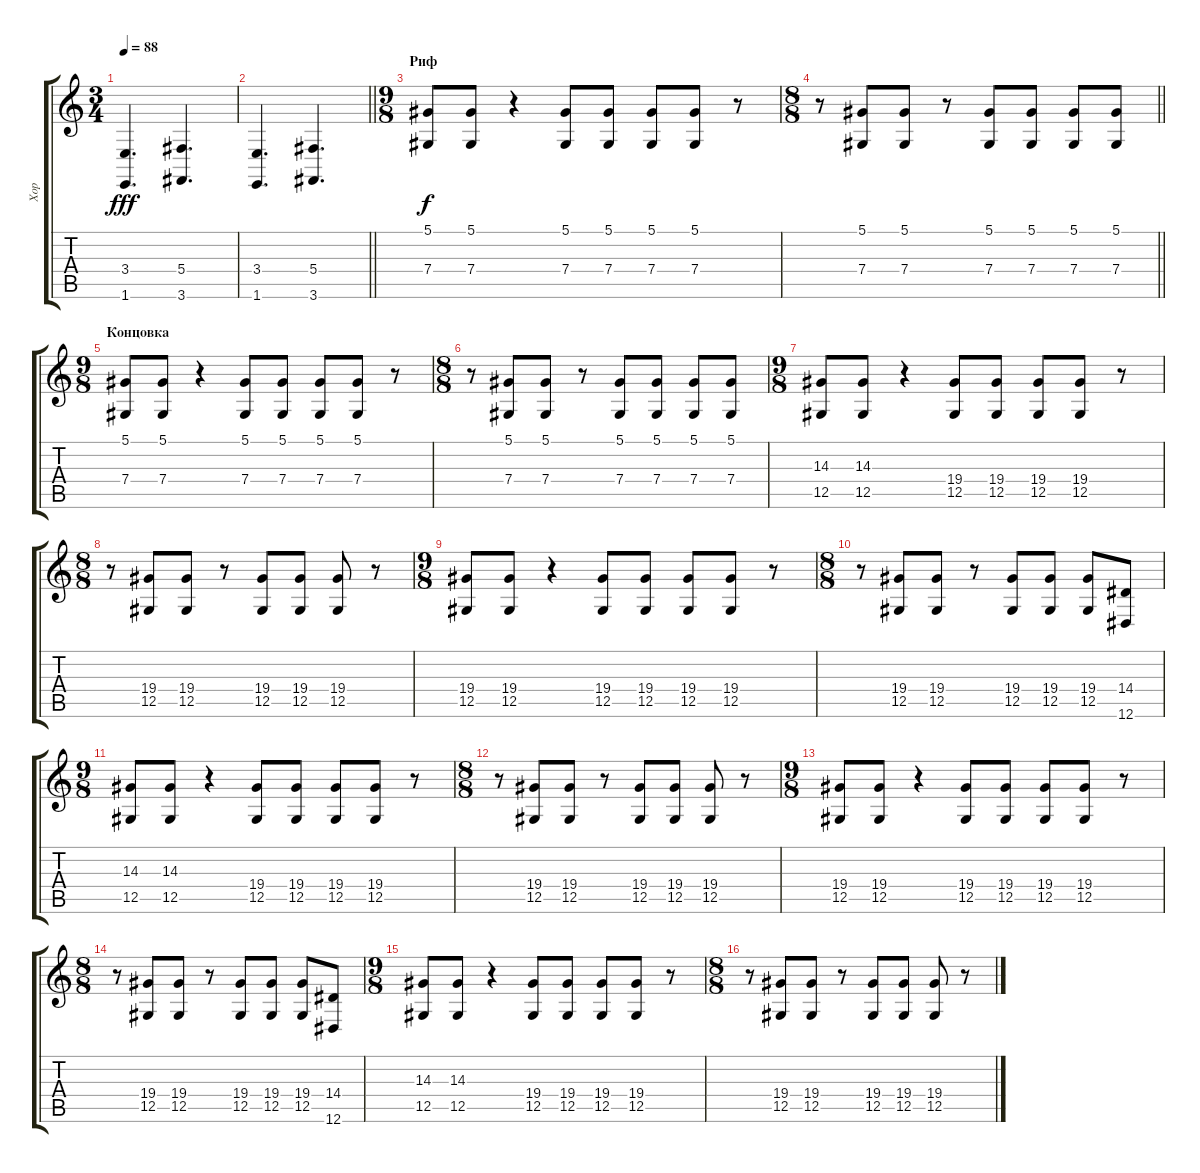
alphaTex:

\track ("Хор" "Хор") {instrument choiraahs}
\staff {score tabs}
\tuning (Eb4 Bb3 Gb3 Db3 Ab2 Eb2) {hide}
\ts (3 4)
\tempo 88
\clef g2
\ks c
(3.4 1.6).4{d dy fff} (5.4 3.6).4{d} |
\barLineRight lightlight
(3.4 1.6).4{d} (5.4 3.6).4{d} |
\ts (9 8)
\section ("" "Риф")
(5.1 7.4).8{dy f instrument choiraahs} (5.1 7.4).8 r.4 (5.1 7.4).8 (5.1 7.4).8 (5.1 7.4).8 (5.1 7.4).8 r.8 |
\ts (8 8)
\barLineRight lightlight
r.8 (5.1 7.4).8 (5.1 7.4).8 r.8 (5.1 7.4).8 (5.1 7.4).8 (5.1 7.4).8 (5.1 7.4).8 |
\ts (9 8)
\section ("" "Концовка")
(5.1 7.4).8{instrument choiraahs} (5.1 7.4).8 r.4 (5.1 7.4).8 (5.1 7.4).8 (5.1 7.4).8 (5.1 7.4).8 r.8 |
\ts (8 8)
r.8 (5.1 7.4).8 (5.1 7.4).8 r.8 (5.1 7.4).8 (5.1 7.4).8 (5.1 7.4).8 (5.1 7.4).8 |
\ts (9 8)
(14.3 12.5).8 (14.3 12.5).8 r.4 (19.4 12.5).8 (19.4 12.5).8 (19.4 12.5).8 (19.4 12.5).8 r.8 |
\ts (8 8)
r.8 (19.4 12.5).8 (19.4 12.5).8 r.8 (19.4 12.5).8 (19.4 12.5).8 (19.4 12.5).8 r.8 |
\ts (9 8)
(19.4 12.5).8 (19.4 12.5).8 r.4 (19.4 12.5).8 (19.4 12.5).8 (19.4 12.5).8 (19.4 12.5).8 r.8 |
\ts (8 8)
r.8 (19.4 12.5).8 (19.4 12.5).8 r.8 (19.4 12.5).8 (19.4 12.5).8 (19.4 12.5).8 (14.4 12.6).8 |
\ts (9 8)
(14.3 12.5).8 (14.3 12.5).8 r.4 (19.4 12.5).8 (19.4 12.5).8 (19.4 12.5).8 (19.4 12.5).8 r.8 |
\ts (8 8)
r.8 (19.4 12.5).8 (19.4 12.5).8 r.8 (19.4 12.5).8 (19.4 12.5).8 (19.4 12.5).8 r.8 |
\ts (9 8)
(19.4 12.5).8 (19.4 12.5).8 r.4 (19.4 12.5).8 (19.4 12.5).8 (19.4 12.5).8 (19.4 12.5).8 r.8 |
\ts (8 8)
r.8 (19.4 12.5).8 (19.4 12.5).8 r.8 (19.4 12.5).8 (19.4 12.5).8 (19.4 12.5).8 (14.4 12.6).8 |
\ts (9 8)
(14.3 12.5).8 (14.3 12.5).8 r.4 (19.4 12.5).8 (19.4 12.5).8 (19.4 12.5).8 (19.4 12.5).8 r.8 |
\ts (8 8)
r.8 (19.4 12.5).8 (19.4 12.5).8 r.8 (19.4 12.5).8 (19.4 12.5).8 (19.4 12.5).8 r.8
